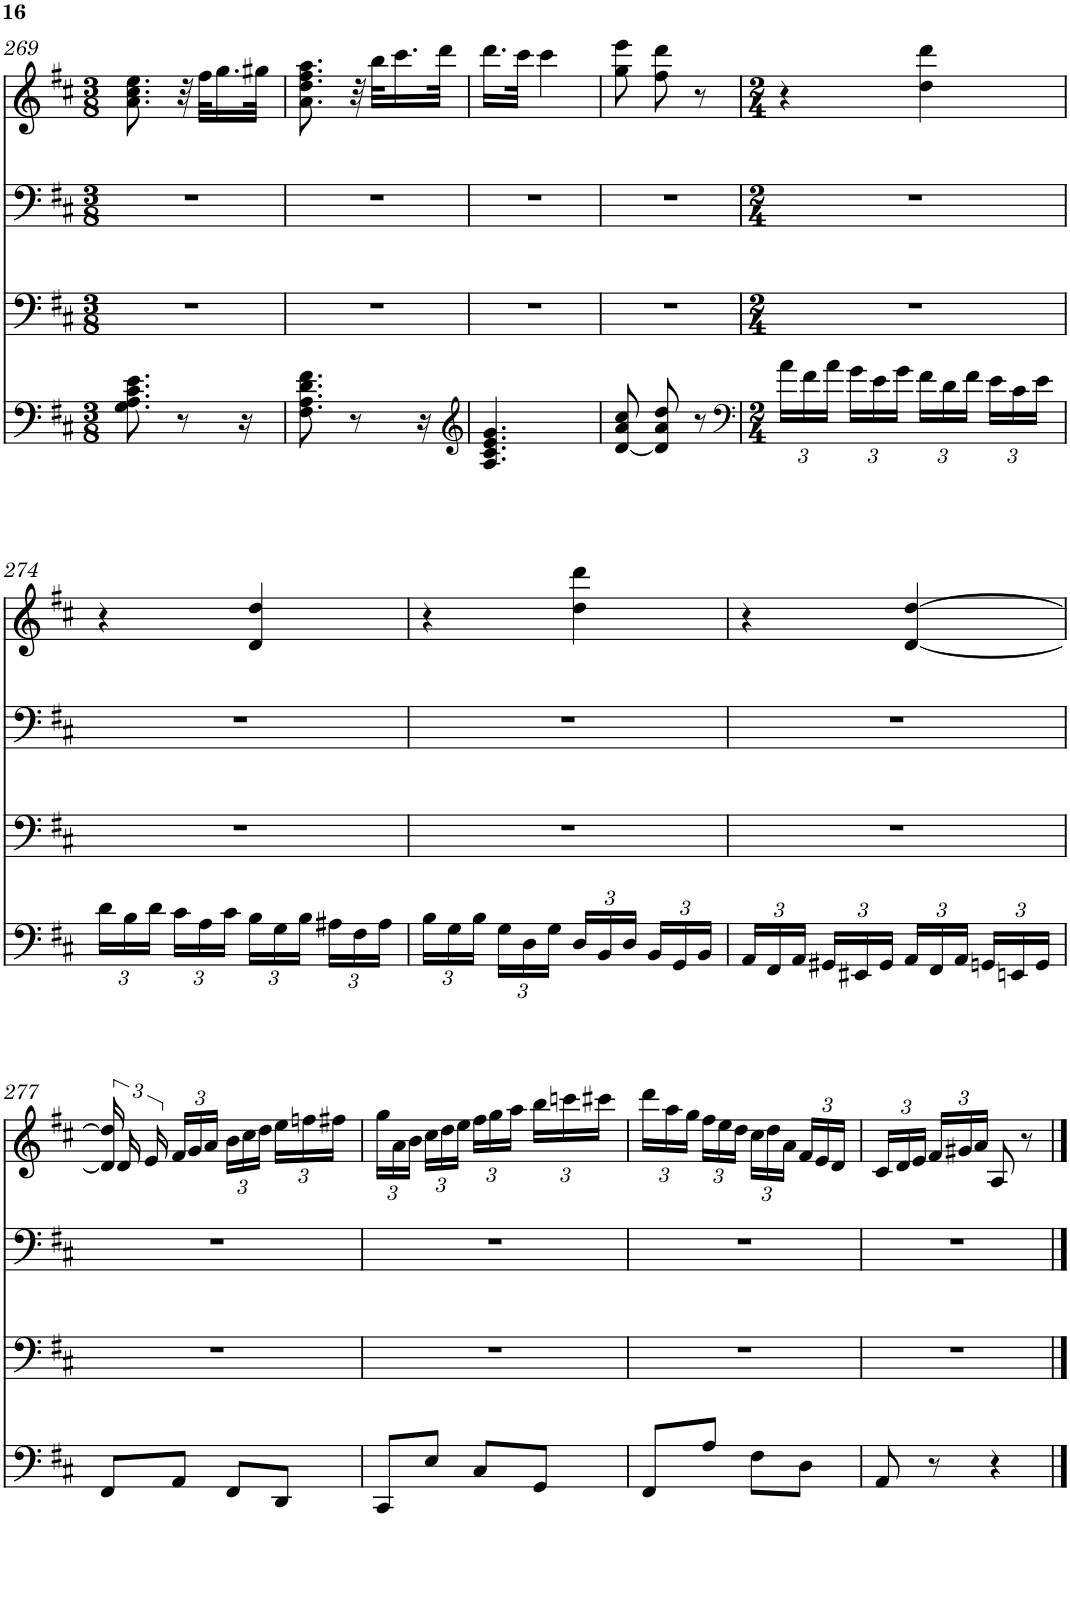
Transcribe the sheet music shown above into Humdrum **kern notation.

**kern	**kern	**kern	**kern
*part4	*part3	*part2	*part1
*staff4	*staff3	*staff2	*staff1
*I"None	*I"None	*I"None	*I"None
!!LO:PB:g=z
*clefF4	*clefF4	*clefF4	*clefG2
*k[f#c#]	*k[f#c#]	*k[f#c#]	*k[f#c#]
*M3/8	*M3/8	*M3/8	*M3/8
=269	=269	=269	=269
8.G\ 8.A\ 8.c#\ 8.e\	4.r	4.r	8.a\ 8.cc#\ 8.ee\
8r	.	.	32r
.	.	.	32ff#\KLL
.	.	.	16.gg\
16r	.	.	.
.	.	.	32gg#X\JJk
=270	=270	=270	=270
8.F#\ 8.A\ 8.d\ 8.f#\	4.r	4.r	8.a\ 8.dd\ 8.ff#\ 8.aa\
8r	.	.	32r
.	.	.	32bb\KLL
.	.	.	16.ccc#\
16r	.	.	.
.	.	.	32ddd\JJk
=271	=271	=271	=271
*clefG2	*	*	*
4.A/ 4.c#/ 4.e/ 4.g/	4.r	4.r	16.ddd\LL
.	.	.	32ccc#\JJk
.	.	.	4ccc#\
=272	=272	=272	=272
[8d/ 8a/ 8cc#/	4.r	4.r	8gg\ 8eee\
8d/] 8a/ 8dd/	.	.	8ff#\ 8ddd\
8r	.	.	8r
=273	=273	=273	=273
*clefF4	*	*	*
*M2/4	*M2/4	*M2/4	*M2/4
*Xbrackettup	*	*	*
24a\LL	2r	2r	4r
24f#\	.	.	.
24a\JJ	.	.	.
24g\LL	.	.	.
24e\	.	.	.
24g\JJ	.	.	.
24f#\LL	.	.	4dd\ 4ddd\
24d\	.	.	.
24f#\JJ	.	.	.
24e\LL	.	.	.
24c#\	.	.	.
24e\JJ	.	.	.
!!LO:LB:g=z
=274	=274	=274	=274
24d\LL	2r	2r	4r
24B\	.	.	.
24d\JJ	.	.	.
24c#\LL	.	.	.
24A\	.	.	.
24c#\JJ	.	.	.
24B\LL	.	.	4d/ 4dd/
24G\	.	.	.
24B\JJ	.	.	.
24A#X\LL	.	.	.
24F#\	.	.	.
24A#\JJ	.	.	.
=275	=275	=275	=275
24B\LL	2r	2r	4r
24G\	.	.	.
24B\JJ	.	.	.
24G\LL	.	.	.
24D\	.	.	.
24G\JJ	.	.	.
24D/LL	.	.	4dd\ 4ddd\
24BB/	.	.	.
24D/JJ	.	.	.
24BB/LL	.	.	.
24GG/	.	.	.
24BB/JJ	.	.	.
=276	=276	=276	=276
24AA/LL	2r	2r	4r
24FF#/	.	.	.
24AA/JJ	.	.	.
24GG#X/LL	.	.	.
24EE#X/	.	.	.
24GG#/JJ	.	.	.
24AA/LL	.	.	[4d/ [4dd/
24FF#/	.	.	.
24AA/JJ	.	.	.
24GGn/LL	.	.	.
24EEn/	.	.	.
24GG/JJ	.	.	.
!!LO:LB:g=z
=277	=277	=277	=277
8FF#/L	2r	2r	24d/] 24dd/]
.	.	.	24d/
.	.	.	24e/
*	*	*	*Xbrackettup
8AA/J	.	.	24f#/LL
.	.	.	24g/
.	.	.	24a/JJ
8FF#/L	.	.	24b\LL
.	.	.	24cc#\
.	.	.	24dd\JJ
8DD/J	.	.	24ee\LL
.	.	.	24ffn\
.	.	.	24ff#X\JJ
=278	=278	=278	=278
8CC#/L	2r	2r	24gg\LL
.	.	.	24a\
.	.	.	24b\JJ
8E/J	.	.	24cc#\LL
.	.	.	24dd\
.	.	.	24ee\JJ
8C#/L	.	.	24ff#\LL
.	.	.	24gg\
.	.	.	24aa\JJ
8GG/J	.	.	24bb\LL
.	.	.	24cccn\
.	.	.	24ccc#X\JJ
=279	=279	=279	=279
8FF#/L	2r	2r	24ddd\LL
.	.	.	24aa\
.	.	.	24gg\JJ
8A/J	.	.	24ff#\LL
.	.	.	24ee\
.	.	.	24dd\JJ
8F#\L	.	.	24cc#\LL
.	.	.	24dd\
.	.	.	24a\JJ
8D\J	.	.	24f#/LL
.	.	.	24e/
.	.	.	24d/JJ
=280	=280	=280	=280
8AA/	2r	2r	24c#/LL
.	.	.	24d/
.	.	.	24e/JJ
8r	.	.	24f#/LL
.	.	.	24g#X/
.	.	.	24a/JJ
4r	.	.	8A/
.	.	.	8r
==	==	==	==
*-	*-	*-	*-
